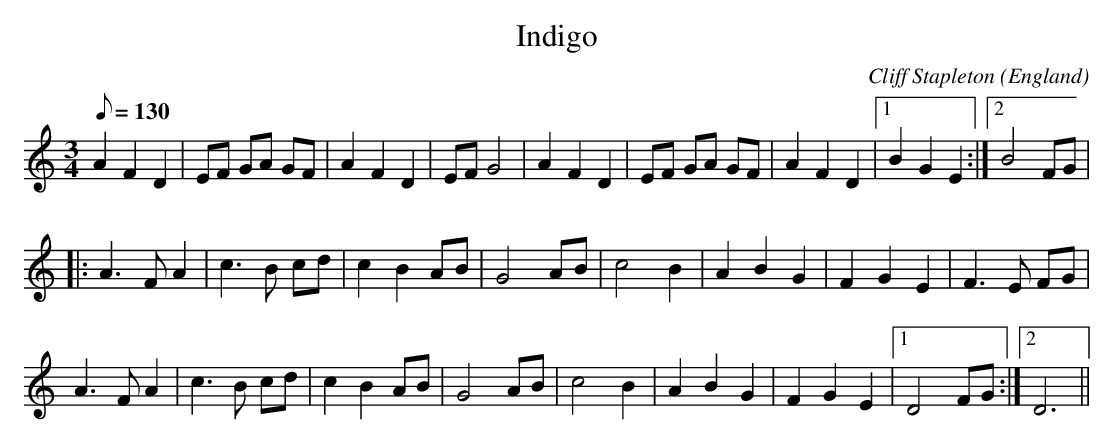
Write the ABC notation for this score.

X:1
T:Indigo
C:Cliff Stapleton
M:3/4
O:England
Q:130
K:C
A2 F2 D2 |EF GA GF | A2 F2 D2 |EF G4 | A2 F2 D2 |EF GA GF | A2 F2 D2 |1 B2 G2 E2:|2 B4 FG |
|:A3 F A2 | c3 B cd | c2 B2 AB | G4  AB | c4  B2| A2 B2 G2 |F2 G2 E2|F3 E FG |
A3 F A2 | c3 B cd | c2 B2 AB | G4  AB | c4  B2| A2 B2 G2 |F2 G2 E2|1D4 FG :|2D6||
